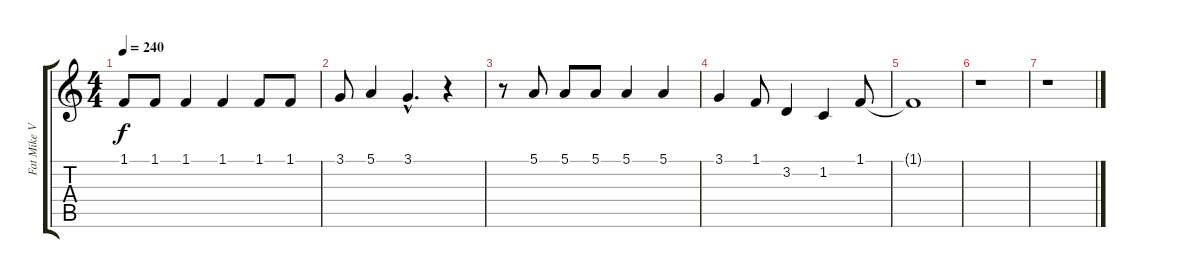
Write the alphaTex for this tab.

\track ("Fat Mike Voz" "Fat Mike V") {instrument harmonica}
\staff {score tabs}
\tuning (E4 B3 G3 D3 A2 E2) {hide}
\ts (4 4)
\tempo 240
\clef g2
\ks c
1.1.8{dy f} 1.1.8 1.1.4 1.1.4 1.1.8 1.1.8 |
3.1.8 5.1.4 3.1{hac}.4{d} r.4 |
r.8 5.1.8 5.1.8 5.1.8 5.1.4 5.1.4 |
3.1.4 1.1.8 3.2.4 1.2.4 1.1.8 |
1.1{t}.1 |
r.1 |
r.1
